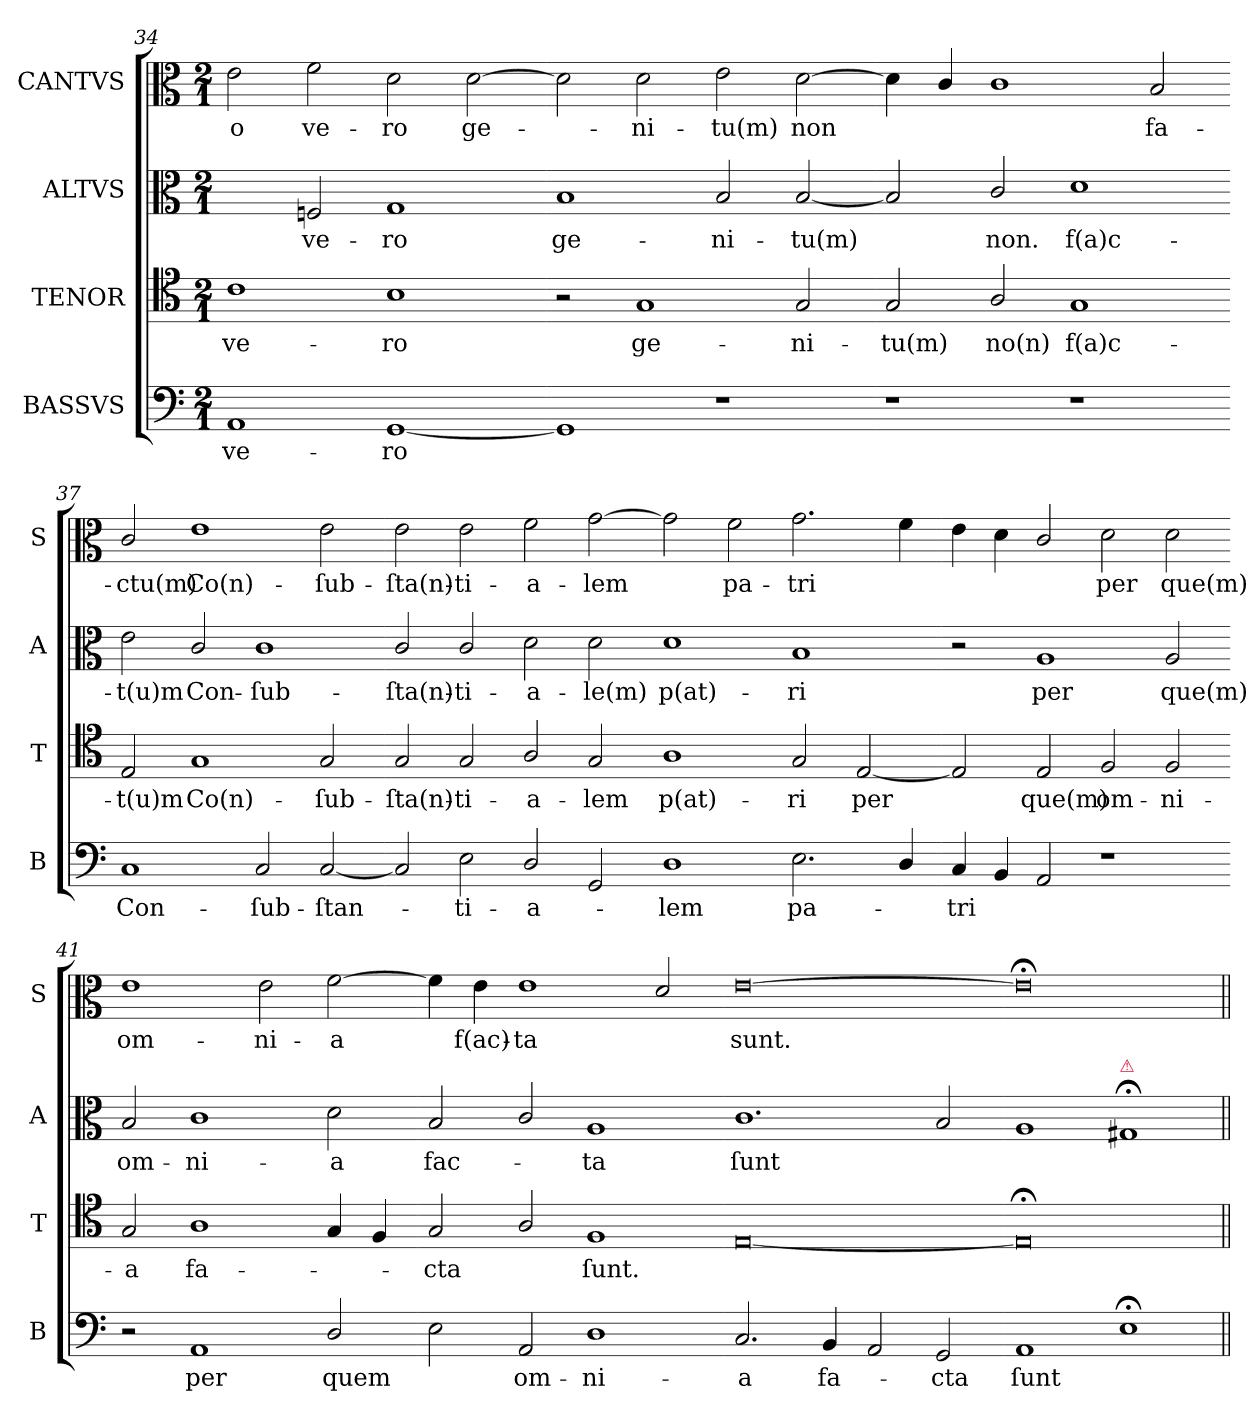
**kern	**text	**kern	**text	**kern	**text	**kern	**text
*part4	*part4	*part3	*part3	*part2	*part2	*part1	*part1
*staff4	*staff4	*staff3	*staff3	*staff2	*staff2	*staff1	*staff1
*I"BASSVS	*	*I"TENOR	*	*I"ALTVS	*	*I"CANTVS	*
*I'B	*	*I'T	*	*I'A	*	*I'S	*
*clefF4	*	*clefC4	*	*clefC3	*	*clefC3	*
*k[]	*	*k[]	*	*k[]	*	*k[]	*
*a:	*	*a:	*	*a:	*	*a:	*
*M2/1	*	*M2/1	*	*M2/1	*	*M2/1	*
=34	=34	=34	=34	=34	=34	=34	=34
1AA/	ve-	1c\	ve-	2ryy	.	2e\	-o
.	.	.	.	2Fn/	ve-	2f\	ve-
[1GG/	-ro	1B\	-ro	1G/	-ro	2d\	-ro
.	.	.	.	.	.	[2d\	ge-
=35-	=35-	=35-	=35-	=35-	=35-	=35-	=35-
1GG/]	.	2r	.	1B/	ge-	2d\]	.
.	.	1G/	ge-	.	.	2d\	-ni-
1r	.	.	.	2B/	-ni-	2e\	-tu(m)
.	.	2G/	-ni-	[2B/	-tu(m)	[2d\	non
=36-	=36-	=36-	=36-	=36-	=36-	=36-	=36-
1r	.	2G/	-tu(m)	2B/]	.	4d\]	.
.	.	.	.	.	.	4c/	.
.	.	2A/	no(n)	2c/	non.	1c\	.
1r	.	1G/	f(a)c-	1d\	f(a)c-	.	.
.	.	.	.	.	.	2B/	fa-
=37-	=37-	=37-	=37-	=37-	=37-	=37-	=37-
1C/	Con-	2E/	-t(u)m	2e\	-t(u)m	2c/	-ctu(m)
.	.	1G/	Co(n)-	2c/	Con-	1e\	Co(n)-
2C/	-ſub-	.	.	1c\	-ſub-	.	.
[2C/	-ſtan-	2G/	-ſub-	.	.	2e\	-ſub-
=38-	=38-	=38-	=38-	=38-	=38-	=38-	=38-
2C/]	.	2G/	-ſta(n)-	2c/	-ſta(n)-	2e\	-ſta(n)-
2E\	-ti-	2G/	-ti-	2c/	-ti-	2e\	-ti-
2D/	-a-	2A/	-a-	2d\	-a-	2f\	-a-
2GG/	.	2G/	-lem	2d\	-le(m)	[2g\	-lem
=39-	=39-	=39-	=39-	=39-	=39-	=39-	=39-
1D\	-lem	1A\	p(at)-	1d\	p(at)-	2g\]	.
.	.	.	.	.	.	2f\	pa-
2.E\	pa-	2G/	-ri	1B/	-ri	2.g\	-tri
.	.	[2E/	per	.	.	.	.
4D/	.	.	.	.	.	4f\	.
=40-	=40-	=40-	=40-	=40-	=40-	=40-	=40-
4C/	-tri	2E/]	.	2r	.	4e\	.
4BB/	.	.	.	.	.	4d\	.
2AA/	.	2E/	que(m)	1A/	per	2c/	.
1r	.	2F/	om-	.	.	2d\	per
.	.	2F/	-ni-	2A/	que(m)	2d\	que(m)
=41-	=41-	=41-	=41-	=41-	=41-	=41-	=41-
2r	.	2G/	-a	2B/	om-	1e\	om-
1AA/	per	1A\	fa-	1c\	-ni-	.	.
.	.	.	.	.	.	2e\	-ni-
2D/	quem	4G/	.	2d\	-a	[2f\	-a
.	.	4F/	.	.	.	.	.
=42-	=42-	=42-	=42-	=42-	=42-	=42-	=42-
2E\	.	2G/	-cta	2B/	fac-	4f\]	.
.	.	.	.	.	.	4e\	f(ac)-
2AA/	om-	2A/	.	2c/	.	1e\	-ta
1D\	-ni-	1F/	ſunt.	1A/	-ta	.	.
.	.	.	.	.	.	2d/	.
=43-	=43-	=43-	=43-	=43-	=43-	=43-	=43-
2.C/	-a	[0E/	.	1.c\	ſunt	[0e\	sunt.
4BB/	fa-	.	.	.	.	.	.
2AA/	.	.	.	.	.	.	.
2GG/	-cta	.	.	2B/	.	.	.
=44-	=44-	=44-	=44-	=44-	=44-	=44-	=44-
1AA/	ſunt	0E;</]	.	1A/	.	0e;<\]	.
!	!	!	!	!LO:TX:a:color=crimson:t=⚠	!	!	!
1E;<\	.	.	.	1G#X;</	.	.	.
=||	=||	=||	=||	=||	=||	=||	=||
*-	*-	*-	*-	*-	*-	*-	*-
